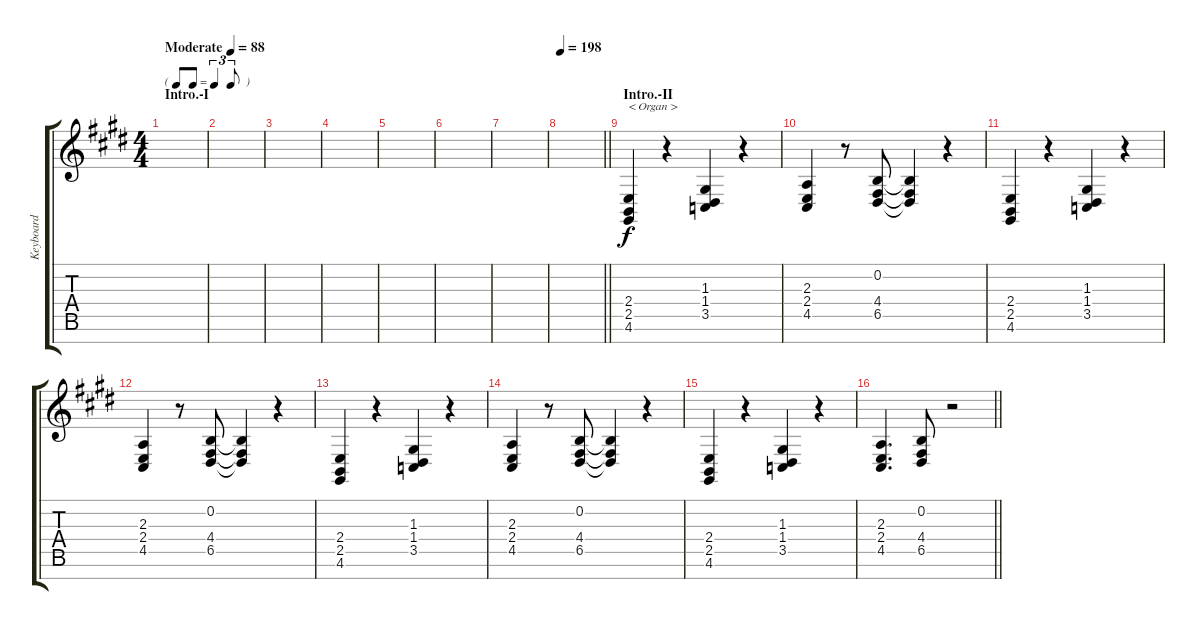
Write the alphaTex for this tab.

\track ("Keyboard" "Keyboard") {instrument churchorgan}
\staff {score tabs}
\tuning (E4 B3 G3 D3 A2 E2 B1) {hide}
\ts (4 4)
\tf triplet8th
\section ("" "Intro.-I")
\tempo (88 "Moderate")
\clef g2
\ks e
|
|
|
|
|
|
|
\tempo 198
\barLineRight lightlight
|
\section ("" "Intro.-II")
(2.4 2.5 4.6).4{txt "< Organ >"} r.4 (1.3 1.4 3.5).4 r.4 |
(2.3 2.4 4.5).4 r.8 (0.2 4.4 6.5).8 (0.2{t} 4.4{t} 6.5{t}).4 r.4 |
(2.4 2.5 4.6).4 r.4 (1.3 1.4 3.5).4 r.4 |
(2.3 2.4 4.5).4 r.8 (0.2 4.4 6.5).8 (0.2{t} 4.4{t} 6.5{t}).4 r.4 |
(2.4 2.5 4.6).4 r.4 (1.3 1.4 3.5).4 r.4 |
(2.3 2.4 4.5).4 r.8 (0.2 4.4 6.5).8 (0.2{t} 4.4{t} 6.5{t}).4 r.4 |
(2.4 2.5 4.6).4 r.4 (1.3 1.4 3.5).4 r.4 |
\barLineRight lightlight
(2.3 2.4 4.5).4{d} (0.2 4.4 6.5).8 r.2
